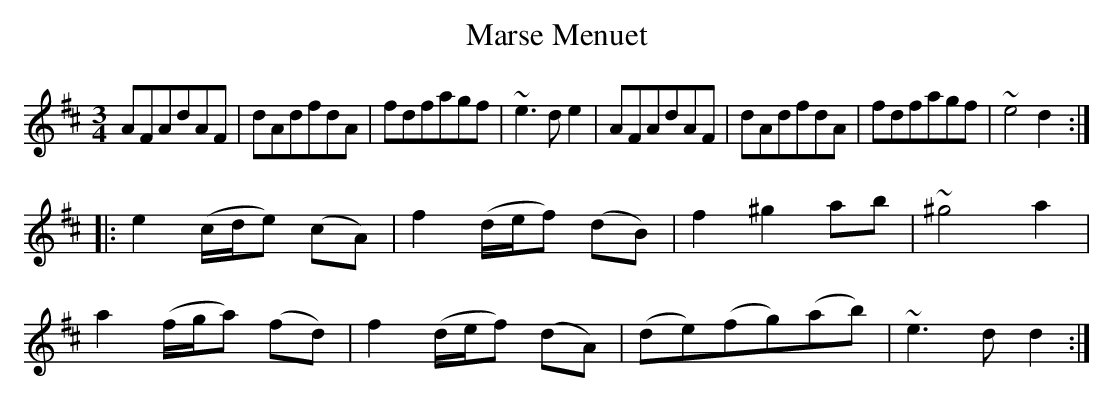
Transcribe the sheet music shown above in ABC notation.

X:1
T:Marse Menuet
M:3/4
K:Dmaj
AFAdAF|dAdfdA|fdfagf|~e3de2|AFAdAF|dAdfdA|fdfagf|~e4d2:|
|:e2(c/d/e) (cA)|f2(d/e/f) (dB)|f2^g2ab|~^g4a2|
a2(f/g/a) (fd)|f2(d/e/f) (dA)|(de)(fg)(ab)|~e3dd2:|
